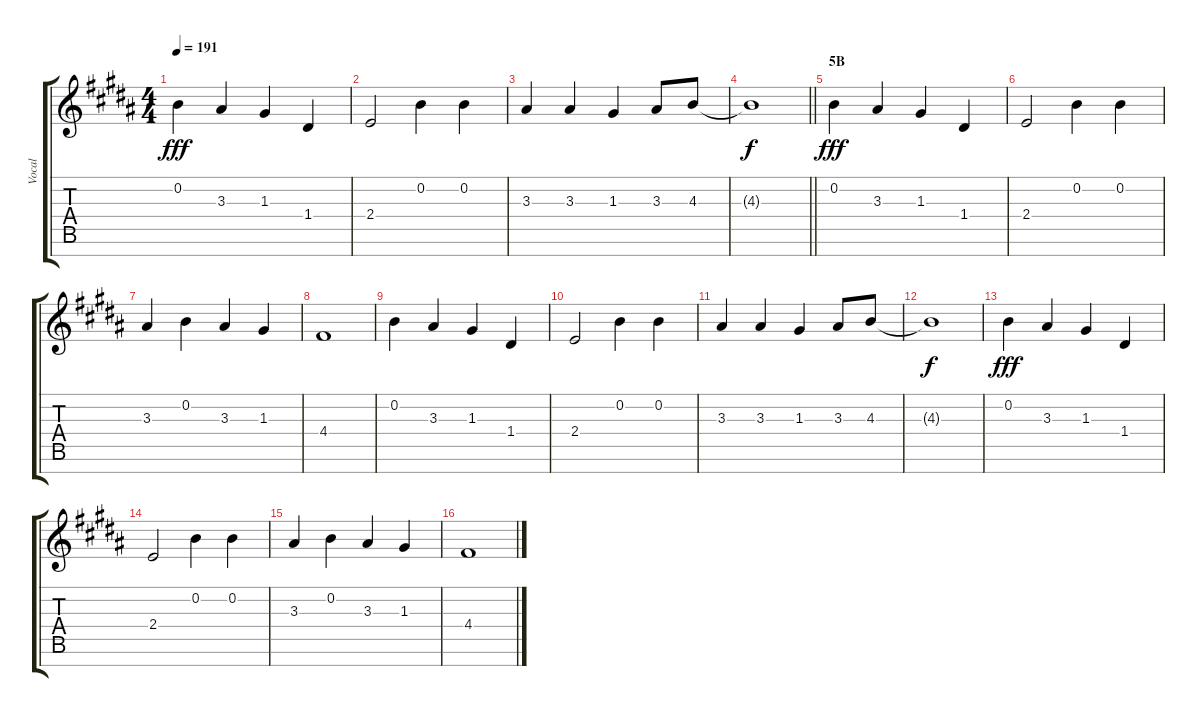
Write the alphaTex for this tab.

\track ("Vocal" "Vocal") {instrument voiceoohs}
\staff {score tabs}
\tuning (E5 B4 G4 D4 A3 E3 B2) {hide}
\ts (4 4)
\tempo 191
\clef g2
\ks b
0.2.4{dy fff} 3.3.4 1.3.4 1.4.4 |
2.4.2 0.2.4 0.2.4 |
3.3.4 3.3.4 1.3.4 3.3.8 4.3.8 |
\barLineRight lightlight
4.3{t}.1{dy f} |
\section ("" "5B")
0.2.4{dy fff} 3.3.4 1.3.4 1.4.4 |
2.4.2 0.2.4 0.2.4 |
3.3.4 0.2.4 3.3.4 1.3.4 |
4.4.1 |
0.2.4 3.3.4 1.3.4 1.4.4 |
2.4.2 0.2.4 0.2.4 |
3.3.4 3.3.4 1.3.4 3.3.8 4.3.8 |
4.3{t}.1{dy f} |
0.2.4{dy fff} 3.3.4 1.3.4 1.4.4 |
2.4.2 0.2.4 0.2.4 |
3.3.4 0.2.4 3.3.4 1.3.4 |
4.4.1
